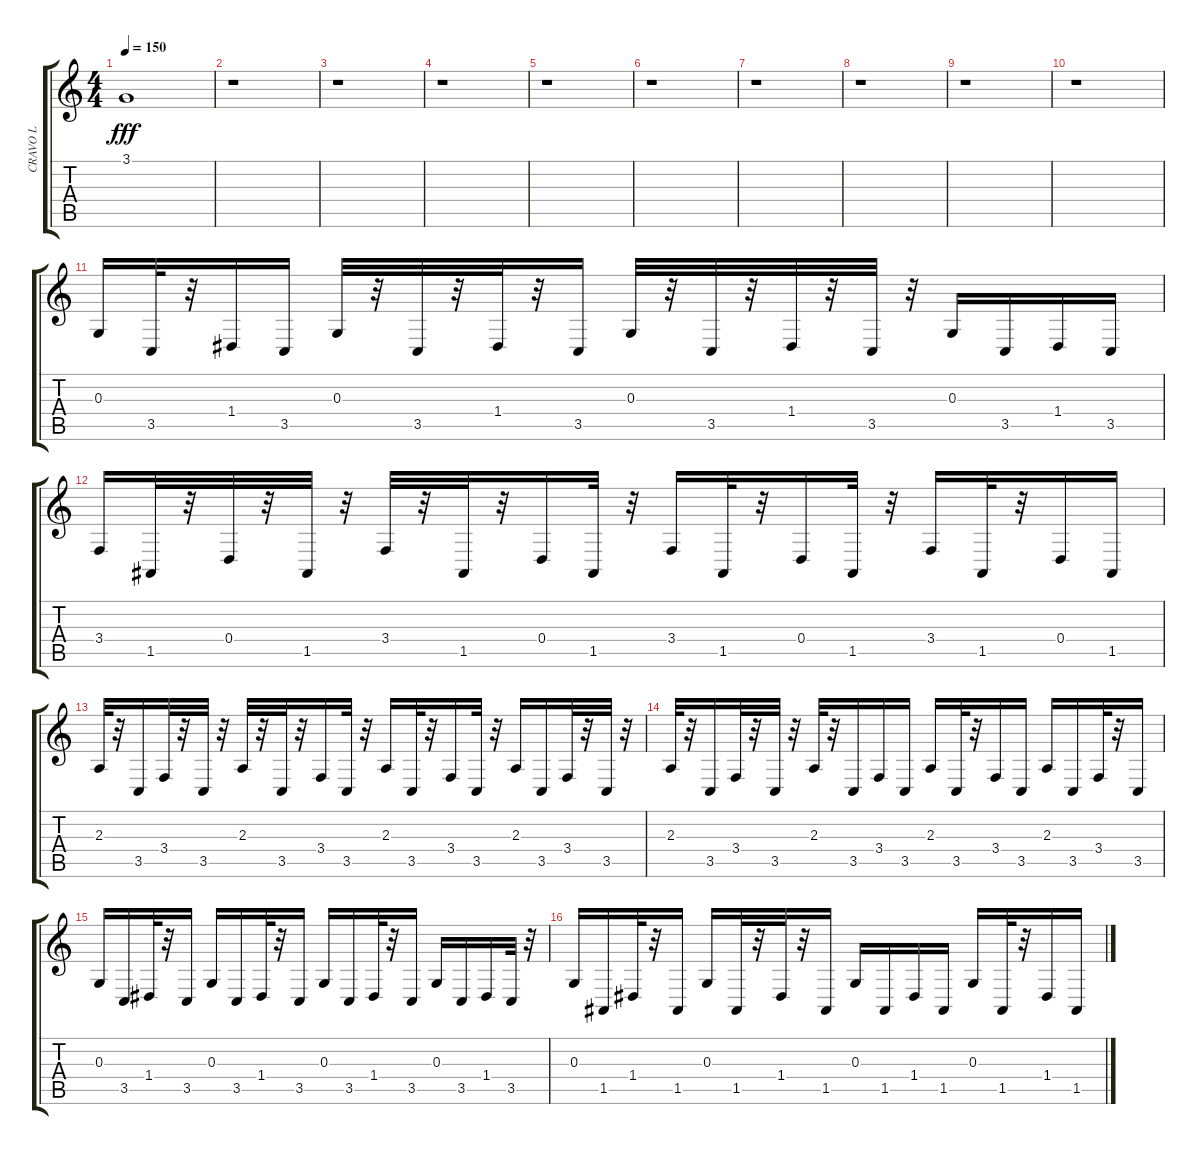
\track ("CRAVO L" "CRAVO L") {instrument harpsichord}
\staff {score tabs}
\tuning (E4 B3 G3 D3 A2 E2) {hide}
\ts (4 4)
\tempo 150
\clef g2
\ks c
3.1.1{dy fff} |
r.1 |
r.1 |
r.1 |
r.1 |
r.1 |
r.1 |
r.1 |
r.1 |
r.1 |
0.3.16 3.5.32 r.32 1.4.16 3.5.16 0.3.32 r.32 3.5.32 r.32 1.4.32 r.32 3.5.16 0.3.32 r.32 3.5.32 r.32 1.4.32 r.32 3.5.32 r.32 0.3.16 3.5.16 1.4.16 3.5.16 |
3.4.16 1.5.32 r.32 0.4.32 r.32 1.5.32 r.32 3.4.32 r.32 1.5.32 r.32 0.4.16 1.5.32 r.32 3.4.16 1.5.32 r.32 0.4.16 1.5.32 r.32 3.4.16 1.5.32 r.32 0.4.16 1.5.16 |
2.3.32 r.32 3.5.16 3.4.32 r.32 3.5.32 r.32 2.3.32 r.32 3.5.32 r.32 3.4.16 3.5.32 r.32 2.3.16 3.5.32 r.32 3.4.16 3.5.32 r.32 2.3.16 3.5.16 3.4.32 r.32 3.5.32 r.32 |
2.3.32 r.32 3.5.16 3.4.32 r.32 3.5.32 r.32 2.3.32 r.32 3.5.16 3.4.16 3.5.16 2.3.16 3.5.32 r.32 3.4.16 3.5.16 2.3.16 3.5.16 3.4.32 r.32 3.5.16 |
0.3.16 3.5.16 1.4.32 r.32 3.5.16 0.3.16 3.5.16 1.4.32 r.32 3.5.16 0.3.16 3.5.16 1.4.32 r.32 3.5.16 0.3.16 3.5.16 1.4.16 3.5.32 r.32 |
0.3.16 1.5.16 1.4.32 r.32 1.5.16 0.3.16 1.5.32 r.32 1.4.32 r.32 1.5.16 0.3.16 1.5.16 1.4.16 1.5.16 0.3.16 1.5.32 r.32 1.4.16 1.5.16
